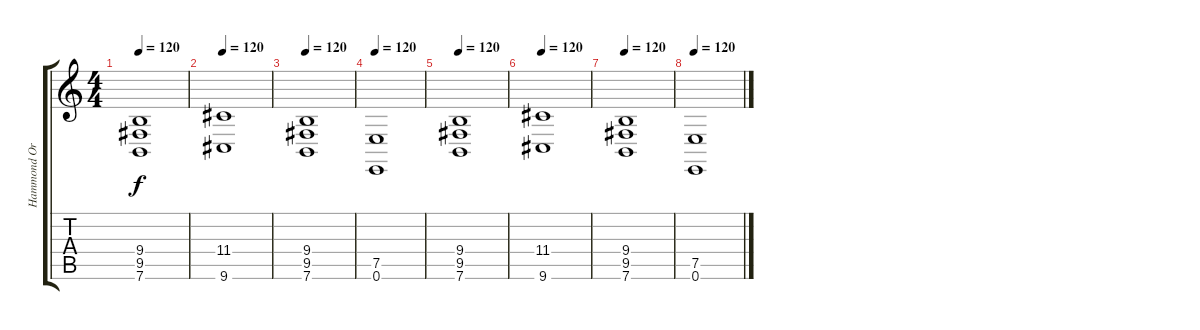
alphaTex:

\track ("Hammond Organ" "Hammond Or") {instrument drawbarorgan}
\staff {score tabs}
\tuning (E4 B3 G3 D3 A2 E2) {hide}
\ts (4 4)
\tempo 120
\clef g2
\ks c
(9.4 9.5 7.6).1{dy f} |
\tempo 120
(11.4 9.6).1 |
\tempo 120
(9.4 9.5 7.6).1 |
\tempo 120
(7.5 0.6).1 |
\tempo 120
(9.4 9.5 7.6).1 |
\tempo 120
(11.4 9.6).1 |
\tempo 120
(9.4 9.5 7.6).1 |
\tempo 120
(7.5 0.6).1
